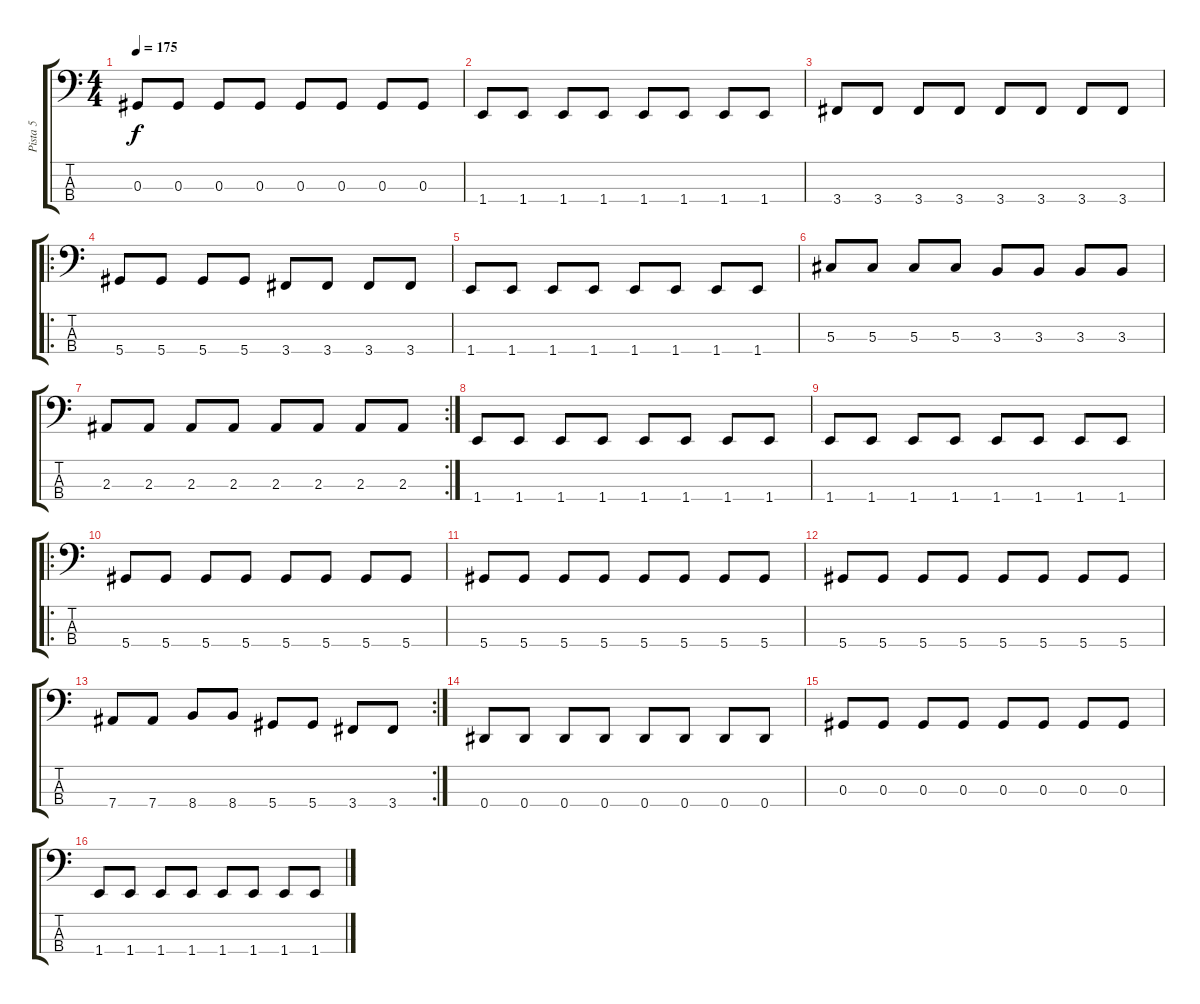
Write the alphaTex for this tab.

\track ("Pista 5" "Pista 5") {instrument electricbasspick}
\staff {score tabs}
\tuning (Gb2 Db2 Ab1 Eb1) {hide}
\ts (4 4)
\tempo 175
\clef f4
\ks c
0.3.8{dy f} 0.3.8 0.3.8 0.3.8 0.3.8 0.3.8 0.3.8 0.3.8 |
1.4.8 1.4.8 1.4.8 1.4.8 1.4.8 1.4.8 1.4.8 1.4.8 |
3.4.8 3.4.8 3.4.8 3.4.8 3.4.8 3.4.8 3.4.8 3.4.8 |
\ro
5.4.8 5.4.8 5.4.8 5.4.8 3.4.8 3.4.8 3.4.8 3.4.8 |
1.4.8 1.4.8 1.4.8 1.4.8 1.4.8 1.4.8 1.4.8 1.4.8 |
5.3.8 5.3.8 5.3.8 5.3.8 3.3.8 3.3.8 3.3.8 3.3.8 |
\rc 2
2.3.8 2.3.8 2.3.8 2.3.8 2.3.8 2.3.8 2.3.8 2.3.8 |
1.4.8 1.4.8 1.4.8 1.4.8 1.4.8 1.4.8 1.4.8 1.4.8 |
1.4.8 1.4.8 1.4.8 1.4.8 1.4.8 1.4.8 1.4.8 1.4.8 |
\ro
5.4.8 5.4.8 5.4.8 5.4.8 5.4.8 5.4.8 5.4.8 5.4.8 |
5.4.8 5.4.8 5.4.8 5.4.8 5.4.8 5.4.8 5.4.8 5.4.8 |
5.4.8 5.4.8 5.4.8 5.4.8 5.4.8 5.4.8 5.4.8 5.4.8 |
\rc 2
7.4.8 7.4.8 8.4.8 8.4.8 5.4.8 5.4.8 3.4.8 3.4.8 |
0.4.8 0.4.8 0.4.8 0.4.8 0.4.8 0.4.8 0.4.8 0.4.8 |
0.3.8 0.3.8 0.3.8 0.3.8 0.3.8 0.3.8 0.3.8 0.3.8 |
1.4.8 1.4.8 1.4.8 1.4.8 1.4.8 1.4.8 1.4.8 1.4.8
